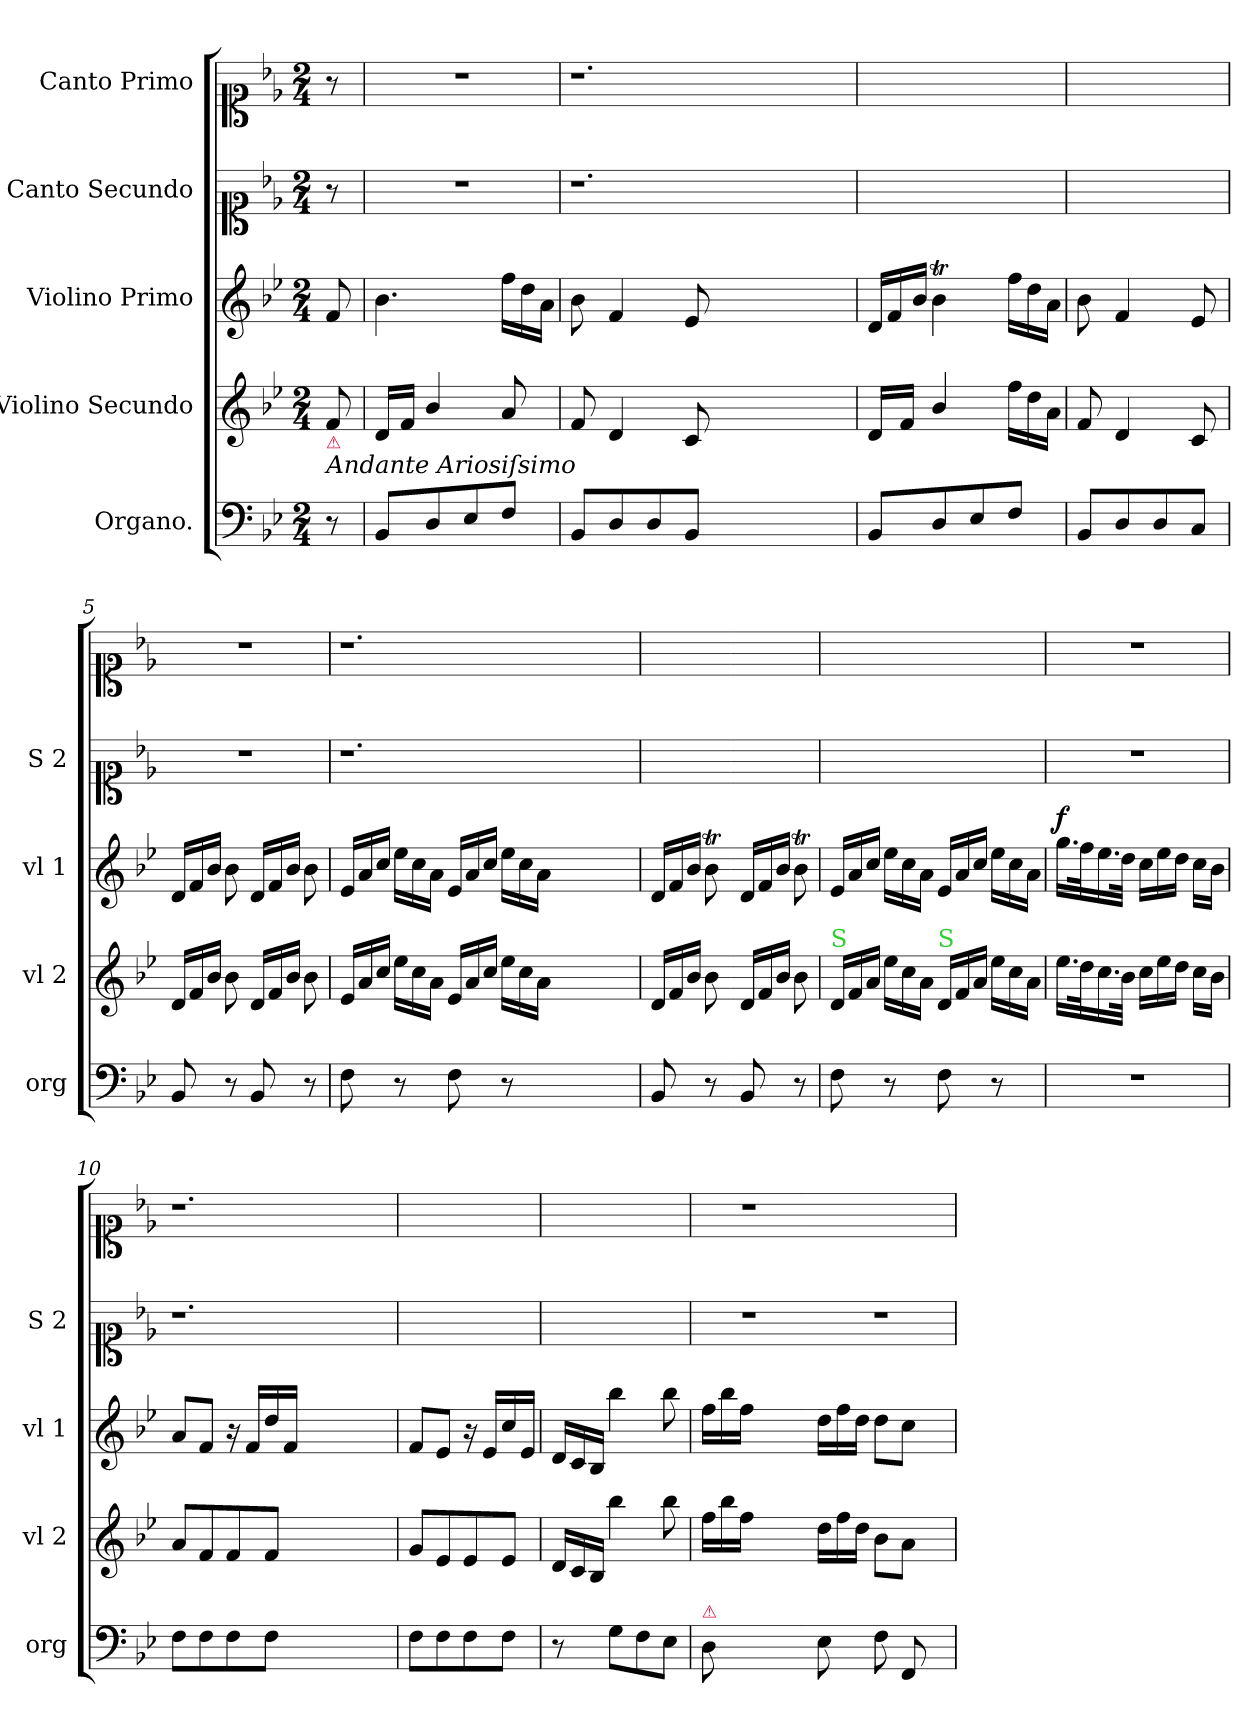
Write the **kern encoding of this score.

**kern	**kern	**kern	**dynam	**kern	**kern
*part5	*part4	*part3	*part3	*part2	*part1
*staff5	*staff4	*staff3	*staff3	*staff2	*staff1
*I"Organo.	*I"Violino Secundo	*I"Violino Primo	*	*I"Canto Secundo	*I"Canto Primo
*I'org	*I'vl 2	*I'vl 1	*	*I'S 2	*
*clefF4	*clefG2	*clefG2	*	*clefC1	*clefC1
*k[b-e-]	*k[b-e-]	*k[b-e-]	*	*k[b-e-]	*k[b-e-]
*B-:	*B-:	*B-:	*	*B-:	*B-:
*M2/4	*M2/4	*M2/4	*	*M2/4	*M2/4
=	=	=	=	=	=
!LO:TX:a:i:t=Andante Ariosiſsimo	!	!	!	!	!
!LO:TX:a:color=crimson:t=⚠	!	!	!	!	!
8r	8f/	8f/	.	8r	8r
=1	=1	=1	=1	=1	=1
8BB-/L	16d/LL	4.b-\	.	2r	2r
.	16f/JJ	.	.	.	.
8D/	4b-/	.	.	.	.
8E-/	.	.	.	.	.
*	*	*Xtuplet	*	*	*
8F/J	8a/	24ff\LL	.	.	.
.	.	24dd\	.	.	.
.	.	24a\JJ	.	.	.
=2	=2	=2	=2	=2	=2
8BB-/L	8f/	8b-\	.	1.r	1.r
8D/	4d/	4f/	.	.	.
8D/	.	.	.	.	.
8BB-/J	8c/	8e-/	.	.	.
1ryy	1ryy	1ryy	.	.	.
=3	=3	=3	=3	=3	=3
8BB-/L	16d/LL	24d/LL	.	2ryy	2ryy
.	.	24f/	.	.	.
.	16f/JJ	.	.	.	.
.	.	24b-/JJ	.	.	.
8D/	4b-/	4b-T\	.	.	.
8E-/	.	.	.	.	.
*	*Xtuplet	*	*	*	*
8F/J	24ff\LL	24ff\LL	.	.	.
.	24dd\	24dd\	.	.	.
.	24a\JJ	24a\JJ	.	.	.
=4	=4	=4	=4	=4	=4
8BB-/L	8f/	8b-\	.	2ryy	2ryy
8D/	4d/	4f/	.	.	.
8D/	.	.	.	.	.
8C/J	8c/	8e-/	.	.	.
=5	=5	=5	=5	=5	=5
8BB-/	24d/LL	24d/LL	.	2r	2r
.	24f/	24f/	.	.	.
.	24b-/JJ	24b-/JJ	.	.	.
8r	8b-\	8b-\	.	.	.
8BB-/	24d/LL	24d/LL	.	.	.
.	24f/	24f/	.	.	.
.	24b-/JJ	24b-/JJ	.	.	.
8r	8b-\	8b-\	.	.	.
=6	=6	=6	=6	=6	=6
8F\	24e-/LL	24e-/LL	.	1.r	1.r
.	24a/	24a/	.	.	.
.	24cc/JJ	24cc/JJ	.	.	.
8r	24ee-\LL	24ee-\LL	.	.	.
.	24cc\	24cc\	.	.	.
.	24a\JJ	24a\JJ	.	.	.
8F\	24e-/LL	24e-/LL	.	.	.
.	24a/	24a/	.	.	.
.	24cc/JJ	24cc/JJ	.	.	.
8r	24ee-\LL	24ee-\LL	.	.	.
.	24cc\	24cc\	.	.	.
.	24a\JJ	24a\JJ	.	.	.
1ryy	1ryy	1ryy	.	.	.
=7	=7	=7	=7	=7	=7
8BB-/	24d/LL	24d/LL	.	4ryy	4ryy
.	24f/	24f/	.	.	.
.	24b-/JJ	24b-/JJ	.	.	.
8r	8b-\	8b-T\	.	.	.
=-	=-	=-	=-	=-	=-
8BB-/	24d/LL	24d/LL	.	4ryy	4ryy
.	24f/	24f/	.	.	.
.	24b-/JJ	24b-/JJ	.	.	.
8r	8b-\	8b-T\	.	.	.
=8	=8	=8	=8	=8	=8
!	!LO:TX:a:color=limegreen:t=S	!	!	!	!
8F\	24d/LL	24e-/LL	.	2ryy	2ryy
.	24f/	24a/	.	.	.
.	24a/JJ	24cc/JJ	.	.	.
8r	24ee-\LL	24ee-\LL	.	.	.
.	24cc\	24cc\	.	.	.
.	24a\JJ	24a\JJ	.	.	.
!	!LO:TX:a:color=limegreen:t=S	!	!	!	!
8F\	24d/LL	24e-/LL	.	.	.
.	24f/	24a/	.	.	.
.	24a/JJ	24cc/JJ	.	.	.
8r	24ee-\LL	24ee-\LL	.	.	.
.	24cc\	24cc\	.	.	.
.	24a\JJ	24a\JJ	.	.	.
=9	=9	=9	=9	=9	=9
!	!	!	!LO:DY:a	!	!
2r	16.ee-\LL	16.gg\LL	f	2r	2r
.	32dd\K	32ff\K	.	.	.
.	16.cc\	16.ee-\	.	.	.
.	32b-\JJk	32dd\JJk	.	.	.
.	24cc\LL	24cc\LL	.	.	.
.	24ee-\	24ee-\	.	.	.
.	24dd\JJ	24dd\JJ	.	.	.
.	16cc\LL	16cc\LL	.	.	.
.	16b-\JJ	16b-\JJ	.	.	.
=10	=10	=10	=10	=10	=10
8F\L	8a/L	8a/L	.	1.r	1.r
8F\	8f/	8f/J	.	.	.
8F\	8f/	16r	.	.	.
.	.	16f/LL	.	.	.
8F\J	8f/J	16dd/	.	.	.
.	.	16f/JJ	.	.	.
1ryy	1ryy	1ryy	.	.	.
=11	=11	=11	=11	=11	=11
8F\L	8g/L	8f/L	.	2ryy	2ryy
8F\	8e-/	8e-/J	.	.	.
8F\	8e-/	16r	.	.	.
.	.	16e-/LL	.	.	.
8F\J	8e-/J	16cc/	.	.	.
.	.	16e-/JJ	.	.	.
=12	=12	=12	=12	=12	=12
8r	24d/LL	24d/LL	.	2ryy	2ryy
.	24c/	24c/	.	.	.
.	24B-/JJ	24B-/JJ	.	.	.
8G\L	4bb-\	4bb-\	.	.	.
8F\	.	.	.	.	.
8E-\J	8bb-\	8bb-\	.	.	.
=13	=13	=13	=13	=13	=13
!LO:TX:a:color=crimson:t=⚠	!	!	!	!	!
8D\	24ff\LL	24ff\LL	.	2r	2r
.	24bb-\	24bb-\	.	.	.
.	24ff\JJ	24ff\JJ	.	.	.
4.ryy	4.ryy	4.ryy	.	.	.
=-	=-	=-	=-	=-	=-
8E-\	24dd\LL	24dd\LL	.	2r	2ryy
.	24ff\	24ff\	.	.	.
.	24dd\JJ	24dd\JJ	.	.	.
8F\	8b-\L	8dd\L	.	.	.
8FF/	8a\J	8cc\J	.	.	.
8ryy	8ryy	8ryy	.	.	.
=	=	=	=	=	=
*-	*-	*-	*-	*-	*-
